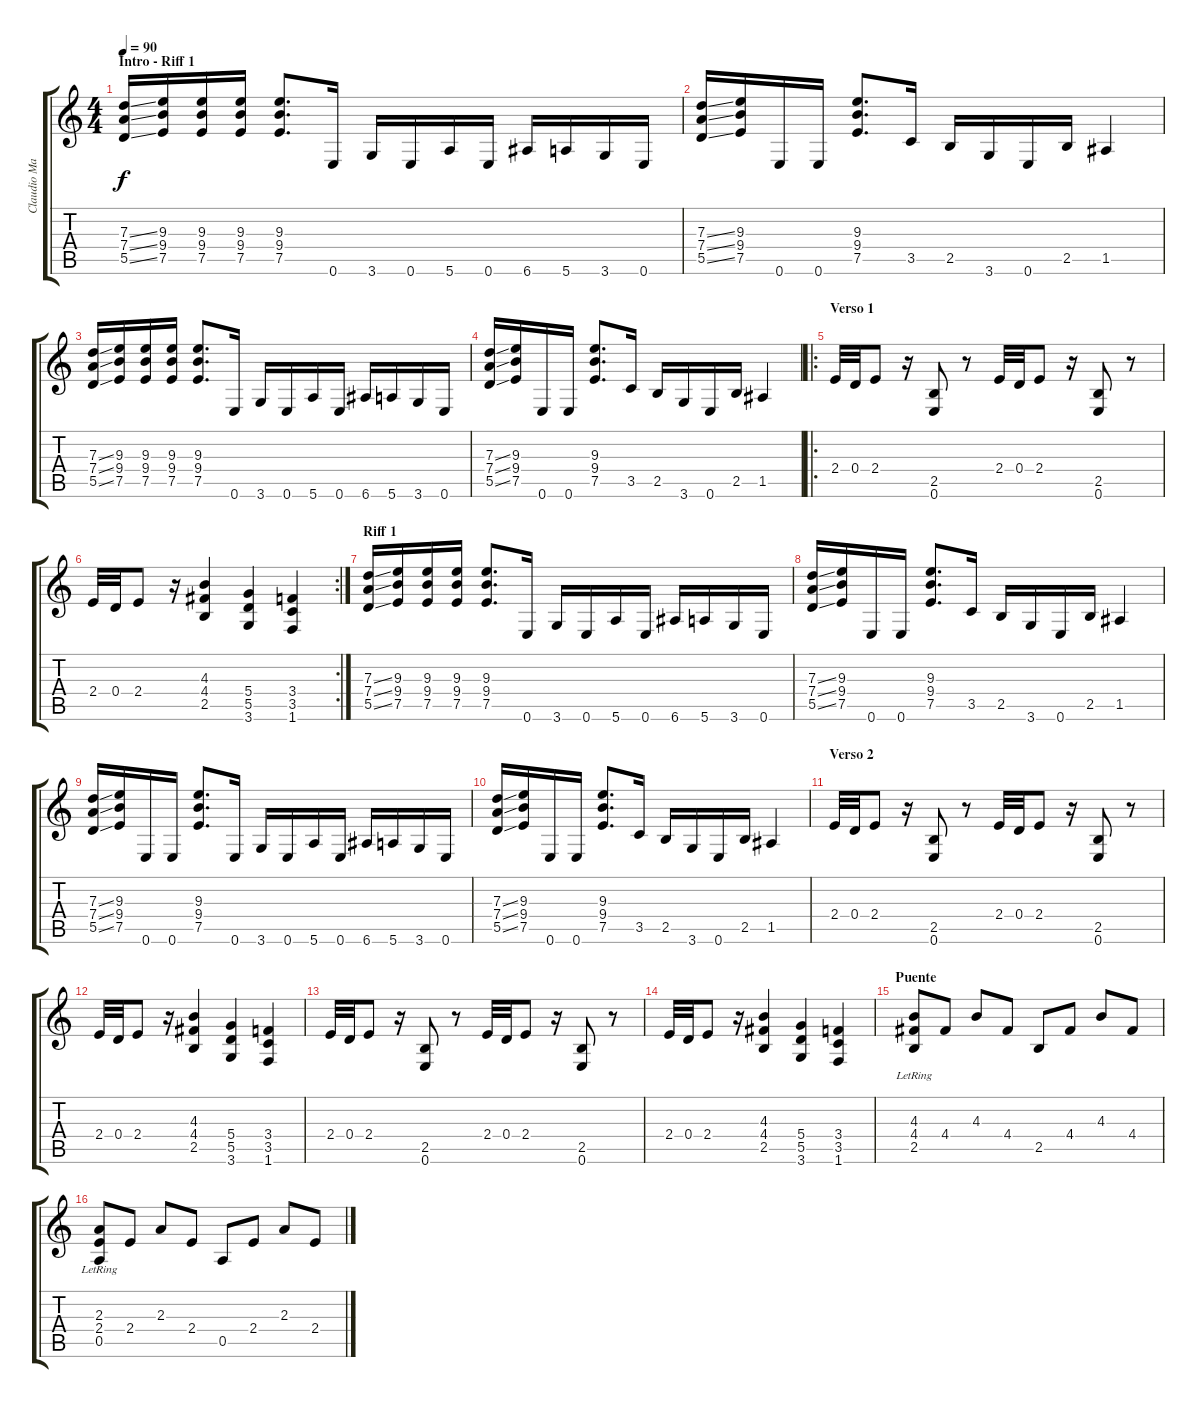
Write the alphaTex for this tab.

\track ("Claudio Marciello (Gtr 1)" "Claudio Ma") {instrument overdrivenguitar}
\staff {score tabs}
\tuning (E4 B3 G3 D3 A2 E2) {hide}
\ts (4 4)
\section ("" "Intro - Riff 1")
\tempo 90
\clef g2
\ks c
(7.3{ss} 7.4{ss} 5.5{ss}).16{dy f instrument overdrivenguitar} (9.3 9.4 7.5).16 (9.3 9.4 7.5).16 (9.3 9.4 7.5).16 (9.3 9.4 7.5).8{d} 0.6.16 3.6.16 0.6.16 5.6.16 0.6.16 6.6.16 5.6.16 3.6.16 0.6.16 |
(7.3{ss} 7.4{ss} 5.5{ss}).16 (9.3 9.4 7.5).16 0.6.16 0.6.16 (9.3 9.4 7.5).8{d} 3.5.16 2.5.16 3.6.16 0.6.16 2.5.16 1.5.4 |
(7.3{ss} 7.4{ss} 5.5{ss}).16 (9.3 9.4 7.5).16 (9.3 9.4 7.5).16 (9.3 9.4 7.5).16 (9.3 9.4 7.5).8{d} 0.6.16 3.6.16 0.6.16 5.6.16 0.6.16 6.6.16 5.6.16 3.6.16 0.6.16 |
(7.3{ss} 7.4{ss} 5.5{ss}).16 (9.3 9.4 7.5).16 0.6.16 0.6.16 (9.3 9.4 7.5).8{d} 3.5.16 2.5.16 3.6.16 0.6.16 2.5.16 1.5.4 |
\ro
\section ("" "Verso 1")
2.4.32 0.4.32 2.4.8 r.16 (2.5 0.6).8 r.8 2.4.32 0.4.32 2.4.8 r.16 (2.5 0.6).8 r.8 |
\rc 2
2.4.32 0.4.32 2.4.8 r.16 (4.3 4.4 2.5).4 (5.4 5.5 3.6).4 (3.4 3.5 1.6).4 |
\section ("" "Riff 1")
(7.3{ss} 7.4{ss} 5.5{ss}).16 (9.3 9.4 7.5).16 (9.3 9.4 7.5).16 (9.3 9.4 7.5).16 (9.3 9.4 7.5).8{d} 0.6.16 3.6.16 0.6.16 5.6.16 0.6.16 6.6.16 5.6.16 3.6.16 0.6.16 |
(7.3{ss} 7.4{ss} 5.5{ss}).16 (9.3 9.4 7.5).16 0.6.16 0.6.16 (9.3 9.4 7.5).8{d} 3.5.16 2.5.16 3.6.16 0.6.16 2.5.16 1.5.4 |
(7.3{ss} 7.4{ss} 5.5{ss}).16 (9.3 9.4 7.5).16 0.6.16 0.6.16 (9.3 9.4 7.5).8{d} 0.6.16 3.6.16 0.6.16 5.6.16 0.6.16 6.6.16 5.6.16 3.6.16 0.6.16 |
(7.3{ss} 7.4{ss} 5.5{ss}).16 (9.3 9.4 7.5).16 0.6.16 0.6.16 (9.3 9.4 7.5).8{d} 3.5.16 2.5.16 3.6.16 0.6.16 2.5.16 1.5.4 |
\section ("" "Verso 2")
2.4.32 0.4.32 2.4.8 r.16 (2.5 0.6).8 r.8 2.4.32 0.4.32 2.4.8 r.16 (2.5 0.6).8 r.8 |
2.4.32 0.4.32 2.4.8 r.16 (4.3 4.4 2.5).4 (5.4 5.5 3.6).4 (3.4 3.5 1.6).4 |
2.4.32 0.4.32 2.4.8 r.16 (2.5 0.6).8 r.8 2.4.32 0.4.32 2.4.8 r.16 (2.5 0.6).8 r.8 |
2.4.32 0.4.32 2.4.8 r.16 (4.3 4.4 2.5).4 (5.4 5.5 3.6).4 (3.4 3.5 1.6).4 |
\section ("" "Puente")
(4.3{lr} 4.4{lr} 2.5{lr}).8 4.4.8 4.3.8 4.4.8 2.5.8 4.4.8 4.3.8 4.4.8 |
(2.3{lr} 2.4{lr} 0.5{lr}).8 2.4.8 2.3.8 2.4.8 0.5.8 2.4.8 2.3.8 2.4.8
